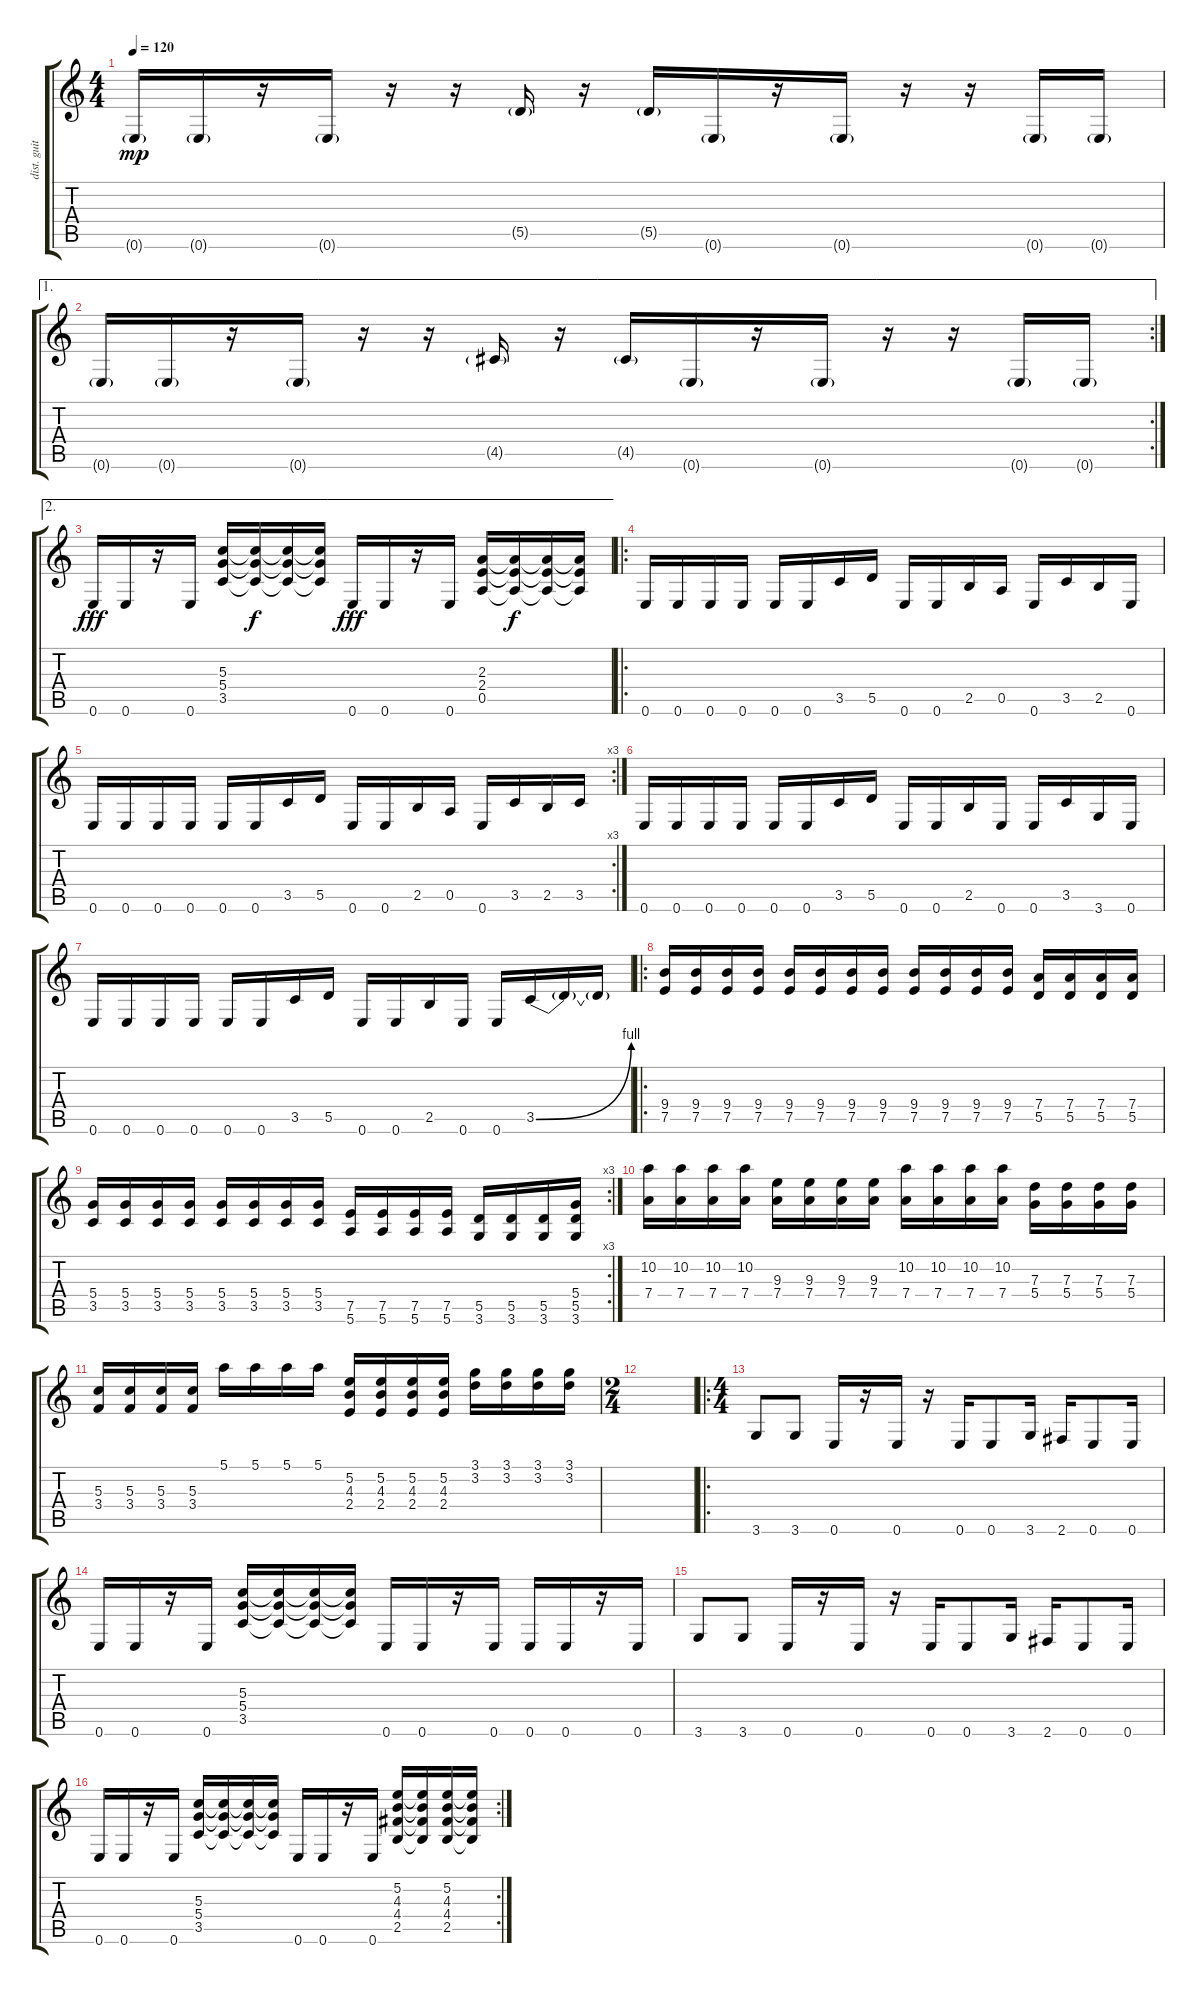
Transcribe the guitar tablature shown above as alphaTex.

\track ("dist. guitar" "dist. guit") {instrument distortionguitar}
\staff {score tabs}
\tuning (E4 B3 G3 D3 A2 E2) {hide}
\ts (4 4)
\tempo 120
\clef g2
\ks c
0.6{g}.16{dy mp} 0.6{g}.16 r.16 0.6{g}.16 r.16 r.16 5.5{g}.16 r.16 5.5{g}.16 0.6{g}.16 r.16 0.6{g}.16 r.16 r.16 0.6{g}.16 0.6{g}.16 |
\ae 1
\rc 2
0.6{g}.16 0.6{g}.16 r.16 0.6{g}.16 r.16 r.16 4.5{g}.16 r.16 4.5{g}.16 0.6{g}.16 r.16 0.6{g}.16 r.16 r.16 0.6{g}.16 0.6{g}.16 |
\ae 2
0.6.16{dy fff} 0.6.16 r.16 0.6.16 (5.3 5.4 3.5).16 (5.3{t} 5.4{t} 3.5{t}).16{dy f} (5.3{t} 5.4{t} 3.5{t}).16 (5.3{t} 5.4{t} 3.5{t}).16 0.6.16{dy fff} 0.6.16 r.16 0.6.16 (2.3 2.4 0.5).16 (2.3{t} 2.4{t} 0.5{t}).16{dy f} (2.3{t} 2.4{t} 0.5{t}).16 (2.3{t} 2.4{t} 0.5{t}).16 |
\ro
0.6.16 0.6.16 0.6.16 0.6.16 0.6.16 0.6.16 3.5.16 5.5.16 0.6.16 0.6.16 2.5.16 0.5.16 0.6.16 3.5.16 2.5.16 0.6.16 |
\rc 3
0.6.16 0.6.16 0.6.16 0.6.16 0.6.16 0.6.16 3.5.16 5.5.16 0.6.16 0.6.16 2.5.16 0.5.16 0.6.16 3.5.16 2.5.16 3.5.16 |
0.6.16 0.6.16 0.6.16 0.6.16 0.6.16 0.6.16 3.5.16 5.5.16 0.6.16 0.6.16 2.5.16 0.6.16 0.6.16 3.5.16 3.6.16 0.6.16 |
0.6.16 0.6.16 0.6.16 0.6.16 0.6.16 0.6.16 3.5.16 5.5.16 0.6.16 0.6.16 2.5.16 0.6.16 0.6.16 3.5{be (bend 0 0 60 4)}.16 3.5{t}.16 3.5{t}.16 |
\ro
(9.4 7.5).16 (9.4 7.5).16 (9.4 7.5).16 (9.4 7.5).16 (9.4 7.5).16 (9.4 7.5).16 (9.4 7.5).16 (9.4 7.5).16 (9.4 7.5).16 (9.4 7.5).16 (9.4 7.5).16 (9.4 7.5).16 (7.4 5.5).16 (7.4 5.5).16 (7.4 5.5).16 (7.4 5.5).16 |
\rc 3
(5.4 3.5).16 (5.4 3.5).16 (5.4 3.5).16 (5.4 3.5).16 (5.4 3.5).16 (5.4 3.5).16 (5.4 3.5).16 (5.4 3.5).16 (7.5 5.6).16 (7.5 5.6).16 (7.5 5.6).16 (7.5 5.6).16 (5.5 3.6).16 (5.5 3.6).16 (5.5 3.6).16 (5.4 5.5 3.6).16 |
(10.2 7.4).16 (10.2 7.4).16 (10.2 7.4).16 (10.2 7.4).16 (9.3 7.4).16 (9.3 7.4).16 (9.3 7.4).16 (9.3 7.4).16 (10.2 7.4).16 (10.2 7.4).16 (10.2 7.4).16 (10.2 7.4).16 (7.3 5.4).16 (7.3 5.4).16 (7.3 5.4).16 (7.3 5.4).16 |
(5.3 3.4).16 (5.3 3.4).16 (5.3 3.4).16 (5.3 3.4).16 5.1.16 5.1.16 5.1.16 5.1.16 (5.2 4.3 2.4).16 (5.2 4.3 2.4).16 (5.2 4.3 2.4).16 (5.2 4.3 2.4).16 (3.1 3.2).16 (3.1 3.2).16 (3.1 3.2).16 (3.1 3.2).16 |
\ts (2 4)
|
\ro
\ts (4 4)
3.6.8 3.6.8 0.6.16 r.16 0.6.16 r.16 0.6.16 0.6.8 3.6.16 2.6.16 0.6.8 0.6.16 |
0.6.16 0.6.16 r.16 0.6.16 (5.3 5.4 3.5).16 (5.3{t} 5.4{t} 3.5{t}).16 (5.3{t} 5.4{t} 3.5{t}).16 (5.3{t} 5.4{t} 3.5{t}).16 0.6.16 0.6.16 r.16 0.6.16 0.6.16 0.6.16 r.16 0.6.16 |
3.6.8 3.6.8 0.6.16 r.16 0.6.16 r.16 0.6.16 0.6.8 3.6.16 2.6.16 0.6.8 0.6.16 |
\rc 2
0.6.16 0.6.16 r.16 0.6.16 (5.3 5.4 3.5).16 (5.3{t} 5.4{t} 3.5{t}).16 (5.3{t} 5.4{t} 3.5{t}).16 (5.3{t} 5.4{t} 3.5{t}).16 0.6.16 0.6.16 r.16 0.6.16 (5.2 4.3 4.4 2.5).16 (5.2{t} 4.3{t} 4.4{t} 2.5{t}).16 (5.2 4.3 4.4 2.5).16 (5.2{t} 4.3{t} 4.4{t} 2.5{t}).16
